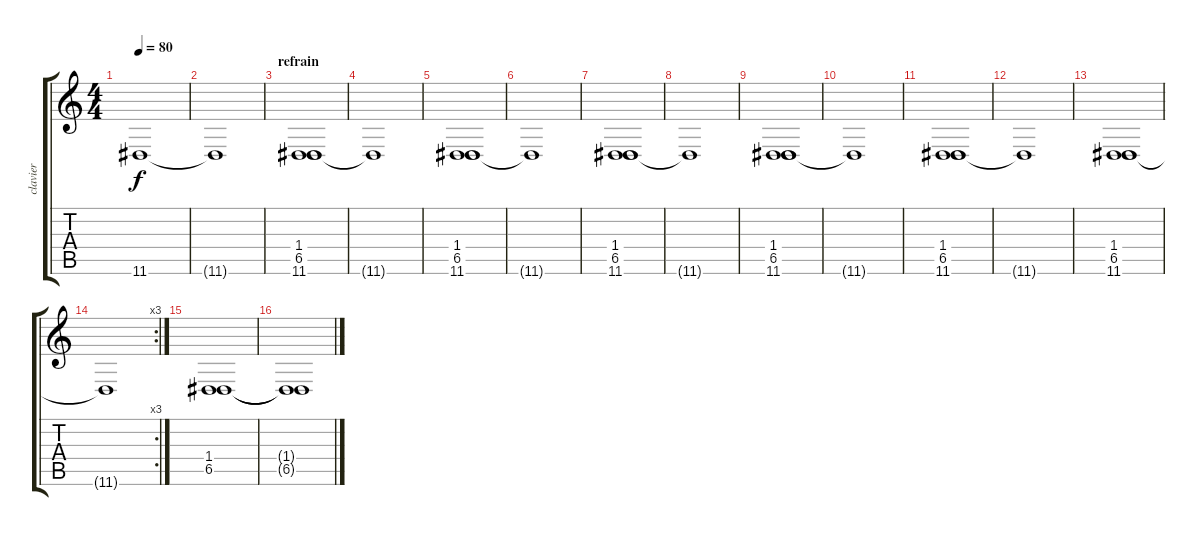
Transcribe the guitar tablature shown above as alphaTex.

\track ("clavier" "clavier") {instrument synthbrass1}
\staff {score tabs}
\tuning (E4 B3 G3 D3 A2 E2) {hide}
\ts (4 4)
\tempo 80
\clef g2
\ks c
11.6{t}.1{dy f} |
11.6{t}.1 |
\section ("" "refrain")
(1.4 6.5 11.6).1 |
11.6{t}.1 |
(1.4 6.5 11.6).1 |
11.6{t}.1 |
(1.4 6.5 11.6).1 |
11.6{t}.1 |
(1.4 6.5 11.6).1 |
11.6{t}.1 |
(1.4 6.5 11.6).1 |
11.6{t}.1 |
(1.4 6.5 11.6).1 |
\rc 3
11.6{t}.1 |
(1.4 6.5).1 |
(1.4{t} 6.5{t}).1
